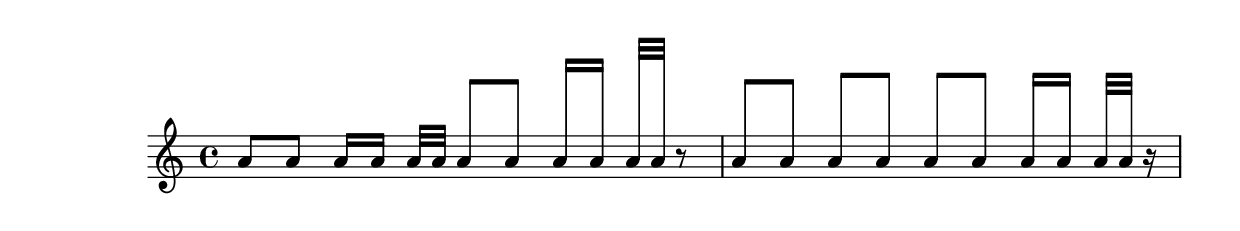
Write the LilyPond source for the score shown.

%% DO NOT EDIT this file manually; it is automatically
%% generated from LSR http://lsr.dsi.unimi.it
%% Make any changes in LSR itself, or in Documentation/snippets/new/ ,
%% and then run scripts/auxiliar/makelsr.py
%%
%% This file is in the public domain.
\version "2.14.2"

\header {
  lsrtags = "pitches, tweaks-and-overrides"

  texidoc = "
Stem lengths on beamed notes can be varied by overriding the
@code{beamed-lengths} property of the @code{details} of the
@code{Stem}.  If a single value is used as an argument, the length
applies to all stems.  When multiple arguments are used, the first
applies to eighth notes, the second to sixteenth notes and so on.  The
final argument also applies to all notes shorter than the note length
of the final argument.  Non-integer arguments may also be used.

"
  doctitle = "Altering the length of beamed stems"
} % begin verbatim


\relative c'' {
  \override Stem #'(details beamed-lengths) = #'(2)
  a8[ a] a16[ a] a32[ a]
  \override Stem #'(details beamed-lengths) = #'(8 10 12)
  a8[ a] a16[ a] a32[ a] r8
  \override Stem #'(details beamed-lengths) = #'(8)
  a8[ a]
  \override Stem #'(details beamed-lengths) = #'(8.5)
  a8[ a]
  \revert Stem #'details
  a8[ a] a16[ a] a32[ a] r16
}
